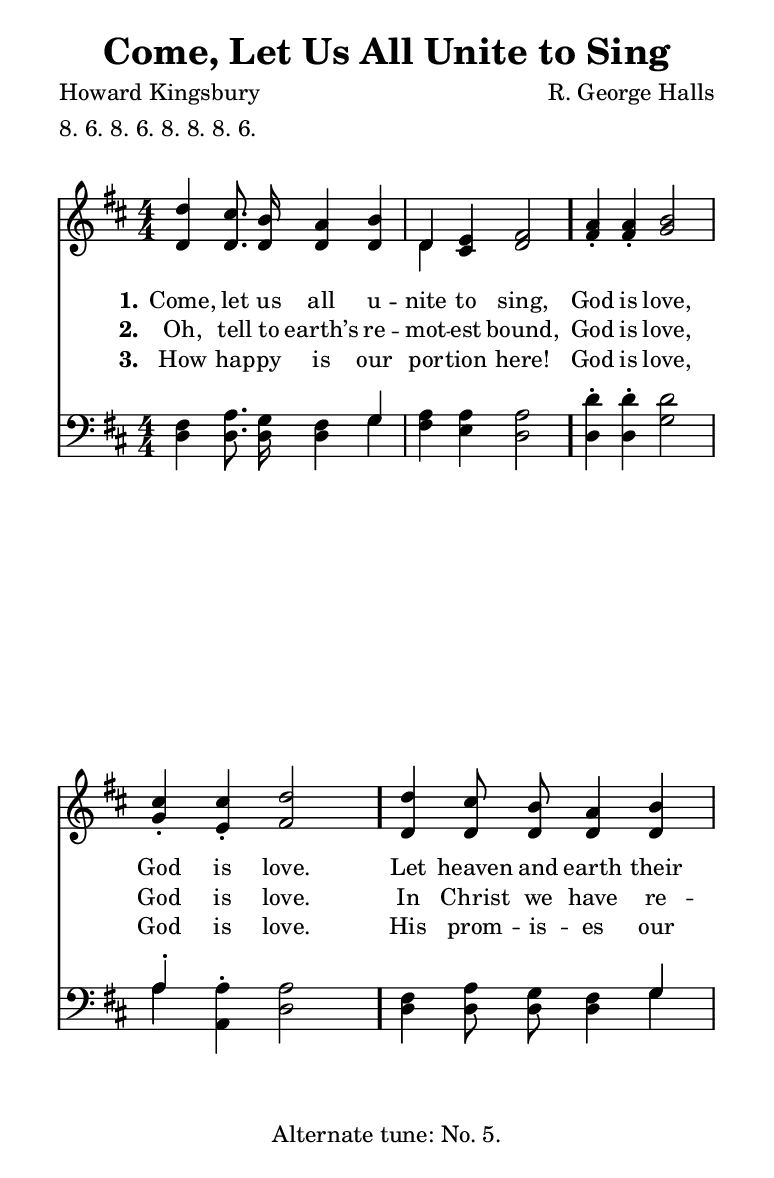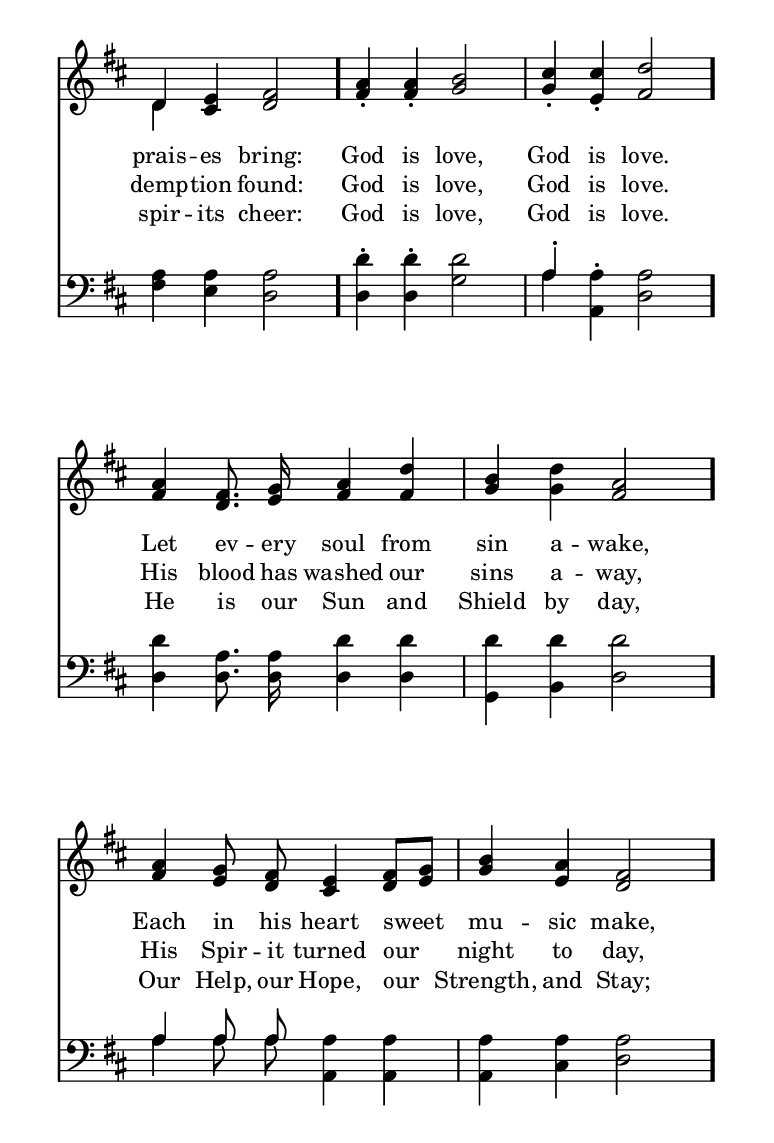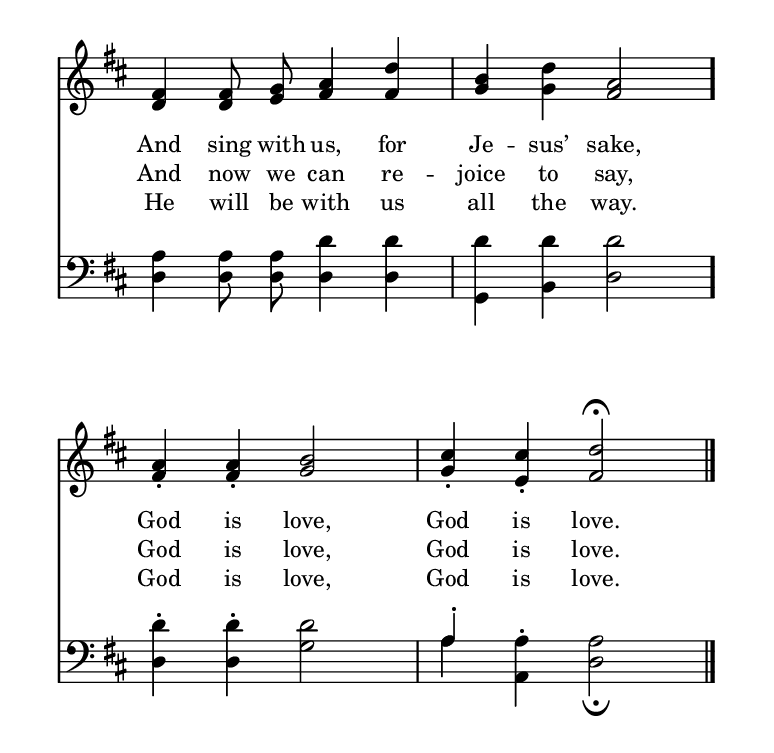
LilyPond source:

\include "common/global.ily"
\paper {
  \include "common/paper.ily"
  oddFooterMarkup = \markup { \fill-line { \on-the-fly \first-page "Alternate tune: No. 5." } }
}

\header{
  %gospel
  hymnnumber = "71"
  title = "Come, Let Us All Unite to Sing"
  tunename = "Christ for Me" % not found as such at hymnary.org
  meter = "8. 6. 8. 6. 8. 8. 8. 6." % original has 8. 3. 8. 3. 8. 8. 3.
  poet = "Howard Kingsbury" % see https://hymnary.org/text/come_let_us_all_unite_and_to_sing_god_is
  composer = "R. George Halls" % see https://hymnary.org/tune/whom_have_i_lord_in_heaven_halls
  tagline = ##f
}

% for fermata in MIDI
ta = { \tempo 4=90 }
tb = { \tempo 4=45 }

patternAA = { \ta c4 c8. c16 c4 c4      | c4 c4 c2 }
patternAB = { \ta c4 c8  c8  c4 c4      | c4 c4 c2 }
patternAC = { \ta c4 c8  c8  c4 c8[ c8] | c4 c4 c2 }

patternBA = { \ta c4 c4 c2 | c4 c4 c2 }

global = {
  \include "common/overrides.ily"
  \override Staff.TimeSignature.style = #'numbered
  \time 4/4
  \override Score.MetronomeMark.transparent = ##t % hide all fermata changes too
  \ta
  \key d \major
  \autoBeamOff
}

notesSoprano = {
\global
\relative c'' {

  \changePitch \patternAA { d cis b a b | d, e fis }
  \changePitch \patternBA { a a b | cis cis d }
  \changePitch \patternAB { d cis b a b | d, e fis }
  \changePitch \patternBA { a a b | cis cis d }

  \changePitch \patternAA { a fis g a d | b d a }
  \changePitch \patternAC { a g fis e fis g | b a fis }
  \changePitch \patternAB { fis fis g a d | b d a }
  \changePitch \patternBA { a a b | cis cis \tb d \fermata \ta }

  \bar "|."

}
}

notesAlto = {
\global
\relative e' {

  \changePitch \patternAA { d d d d d | d cis d }
  \changePitch \patternBA { fis_. fis_. g | g_. e_. fis }
  \changePitch \patternAB { d d d d d | d cis d }
  \changePitch \patternBA { fis_. fis_. g | g_. e_. fis }

  \changePitch \patternAA { fis d e fis fis | g g fis }
  \changePitch \patternAC { fis e d cis d e | g e d }
  \changePitch \patternAB { d d e fis fis | g g fis }
  \changePitch \patternBA { fis_. fis_. g | g_. e_. fis }

}
}

notesTenor = {
\global
\relative a {

  \changePitch \patternAA { fis a g fis g | a a a }
  \changePitch \patternBA { d^. d^. d | a^. a^. a }
  \changePitch \patternAB { fis a g fis g | a a a }
  \changePitch \patternBA { d^. d^. d | a^. a^. a }

  \changePitch \patternAA { d a a d d | d d d }
  \changePitch \patternAB { a a a a a | a a a }
  \changePitch \patternAB { a a a d d | d d d }
  \changePitch \patternBA { d^. d^. d | a^. a^. a }

}
}

notesBass = {
\global
\relative f {

  \changePitch \patternAA { d d d d g | fis e d }
  \changePitch \patternBA { d d g | a a, d }
  \changePitch \patternAB { d d d d g | fis e d }
  \changePitch \patternBA { d d g | a a, d }

  \changePitch \patternAA { d d d d d | g, b d }
  \changePitch \patternAB { a' a a a, a | a cis d }
  \changePitch \patternAB { d d d d d | g, b d }
  \changePitch \patternBA { d d g | a a, d_\fermata }

}
}

wordsA = \lyricmode {
\set stanza = "1."

Come, let us all u -- nite to sing, \bar "."
God is love, God is love. \bar "." \eogbreak
Let heaven and earth their prais -- es bring: \bar "."
God is love, God is love. \bar "." \eogbreak
Let ev -- ery soul from sin a -- wake, \bar "."
Each in his heart sweet mu -- sic make, \bar "."
And sing with us, for Je -- sus’ sake, \bar "."
God is love, God is love. \bar "."

}

wordsB = \lyricmode {
\set stanza = "2."

Oh, tell to earth’s re -- mot -- est bound,
God is love, God is love.
In Christ we have re -- demp -- tion found:
God is love, God is love.
His blood has washed our sins a -- way,
His Spir -- it turned our night to day,
And now we can re -- joice to say,
God is love, God is love.

}

wordsC = \lyricmode {
\set stanza = "3."

How hap -- py is our por -- tion here!
God is love, God is love.
His prom -- is -- es our spir -- its cheer:
God is love, God is love.
He is our Sun and Shield by day,
Our Help, our Hope, our Strength, and Stay;
He will be with us all the way.
God is love, God is love.

}

\score {
  \context ChoirStaff <<
    \context Staff = upper <<
      \set Staff.autoBeaming = ##f
      \set ChoirStaff.systemStartDelimiter = #'SystemStartBar
      \set ChoirStaff.printPartCombineTexts = ##f
      \partcombine #'(2 . 11) \notesSoprano \notesAlto
      \context NullVoice = sopranos { \voiceOne << \notesSoprano >> }
      \context Lyrics = one   \lyricsto sopranos \wordsA
      \context Lyrics = two   \lyricsto sopranos \wordsB
      \context Lyrics = three \lyricsto sopranos \wordsC
    >>
    \context Staff = men <<
      \set Staff.autoBeaming = ##f
      \clef bass
      \set ChoirStaff.printPartCombineTexts = ##f
      \partcombine #'(2 . 11) \notesTenor \notesBass
    >>
  >>
  \layout {
    \include "common/layout.ily"
  }
  #(cond ((ly:get-option 'eog-midi-permitted) #{ \midi{
    \include "common/midi.ily"
  } #}))
}

\version "2.19.49"  % necessary for upgrading to future LilyPond versions.

% vi:set et ts=2 sw=2 ai nocindent syntax=lilypond:
